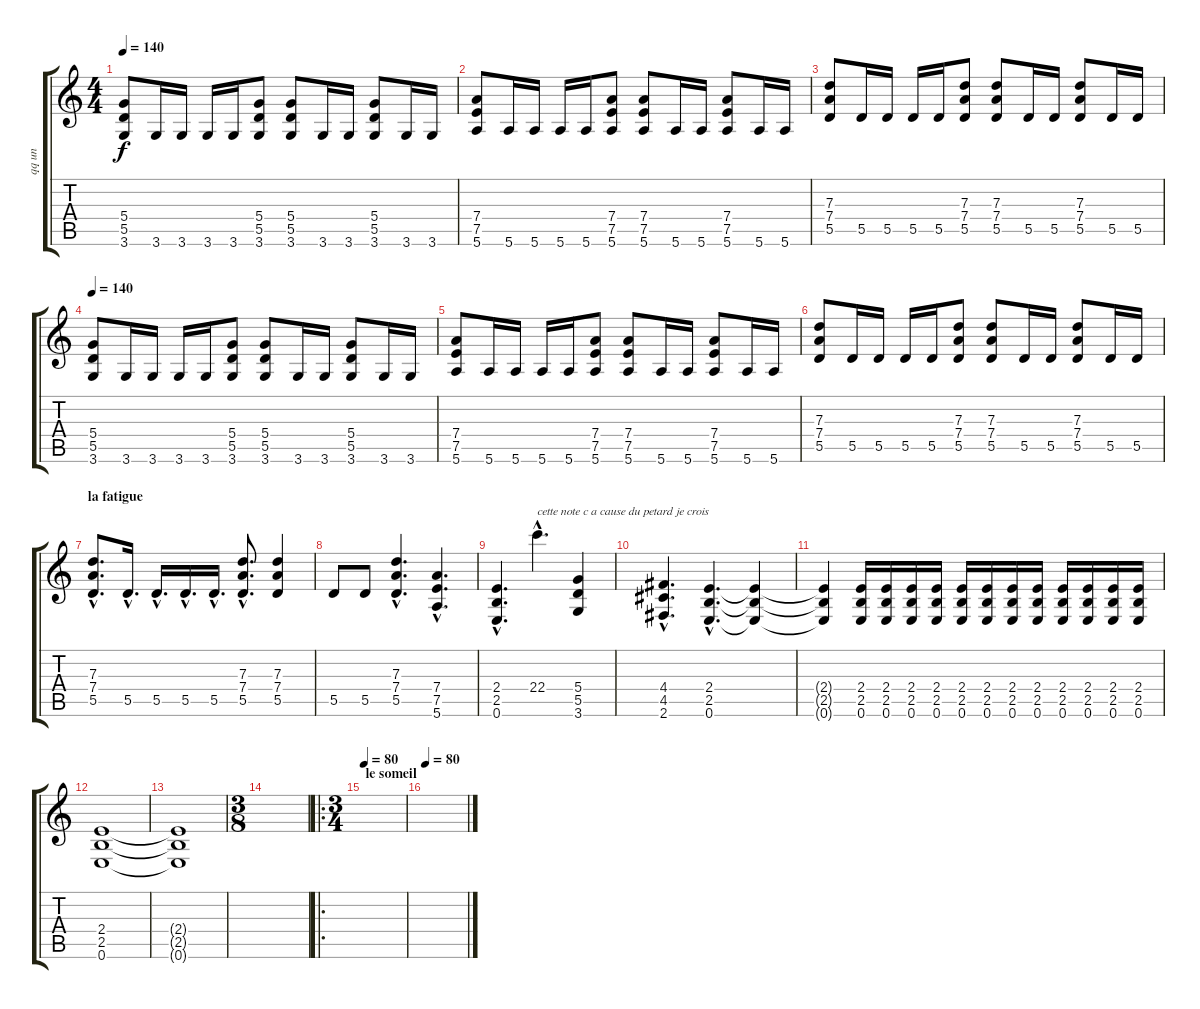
\track ("qq un" "qq un") {instrument distortionguitar}
\staff {score tabs}
\tuning (E4 B3 G3 D3 A2 E2) {hide}
\ts (4 4)
\tempo 140
\clef g2
\ks c
(5.4 5.5 3.6).8{dy f} 3.6.16 3.6.16 3.6.16 3.6.16 (5.4 5.5 3.6).8 (5.4 5.5 3.6).8 3.6.16 3.6.16 (5.4 5.5 3.6).8 3.6.16 3.6.16 |
(7.4 7.5 5.6).8 5.6.16 5.6.16 5.6.16 5.6.16 (7.4 7.5 5.6).8 (7.4 7.5 5.6).8 5.6.16 5.6.16 (7.4 7.5 5.6).8 5.6.16 5.6.16 |
(7.3 7.4 5.5).8 5.5.16 5.5.16 5.5.16 5.5.16 (7.3 7.4 5.5).8 (7.3 7.4 5.5).8 5.5.16 5.5.16 (7.3 7.4 5.5).8 5.5.16 5.5.16 |
\tempo 140
(5.4 5.5 3.6).8 3.6.16 3.6.16 3.6.16 3.6.16 (5.4 5.5 3.6).8 (5.4 5.5 3.6).8 3.6.16 3.6.16 (5.4 5.5 3.6).8 3.6.16 3.6.16 |
(7.4 7.5 5.6).8 5.6.16 5.6.16 5.6.16 5.6.16 (7.4 7.5 5.6).8 (7.4 7.5 5.6).8 5.6.16 5.6.16 (7.4 7.5 5.6).8 5.6.16 5.6.16 |
(7.3 7.4 5.5).8 5.5.16 5.5.16 5.5.16 5.5.16 (7.3 7.4 5.5).8 (7.3 7.4 5.5).8 5.5.16 5.5.16 (7.3 7.4 5.5).8 5.5.16 5.5.16 |
\section ("" "la fatigue")
(7.3{hac} 7.4{hac} 5.5{hac}).8{d} 5.5{hac}.16{d} 5.5{hac}.16{d} 5.5{hac}.16{d} 5.5{hac}.16{d} (7.3{hac} 7.4{hac} 5.5{hac}).8{d} (7.3 7.4 5.5).4 |
5.5.8 5.5.8 (7.3{hac} 7.4{hac} 5.5{hac}).4{d} (7.4{hac} 7.5{hac} 5.6{hac}).4{d} |
(2.4{hac} 2.5{hac} 0.6{hac}).4{d} 22.4{hac}.4{d txt "cette note c a cause du petard je crois"} (5.4 5.5 3.6).4 |
(4.4{hac} 4.5{hac} 2.6{hac}).4{d} (2.4{hac} 2.5{hac} 0.6{hac}).4{d} (2.4{t} 2.5{t} 0.6{t}).4 |
(2.4{t} 2.5{t} 0.6{t}).4 (2.4 2.5 0.6).16 (2.4 2.5 0.6).16 (2.4 2.5 0.6).16 (2.4 2.5 0.6).16 (2.4 2.5 0.6).16 (2.4 2.5 0.6).16 (2.4 2.5 0.6).16 (2.4 2.5 0.6).16 (2.4 2.5 0.6).16 (2.4 2.5 0.6).16 (2.4 2.5 0.6).16 (2.4 2.5 0.6).16 |
(2.4 2.5 0.6).1 |
(2.4{t} 2.5{t} 0.6{t}).1 |
\ts (3 8)
|
\ro
\ts (3 4)
\section ("" "le someil")
\tempo 80
|
\tempo 80
